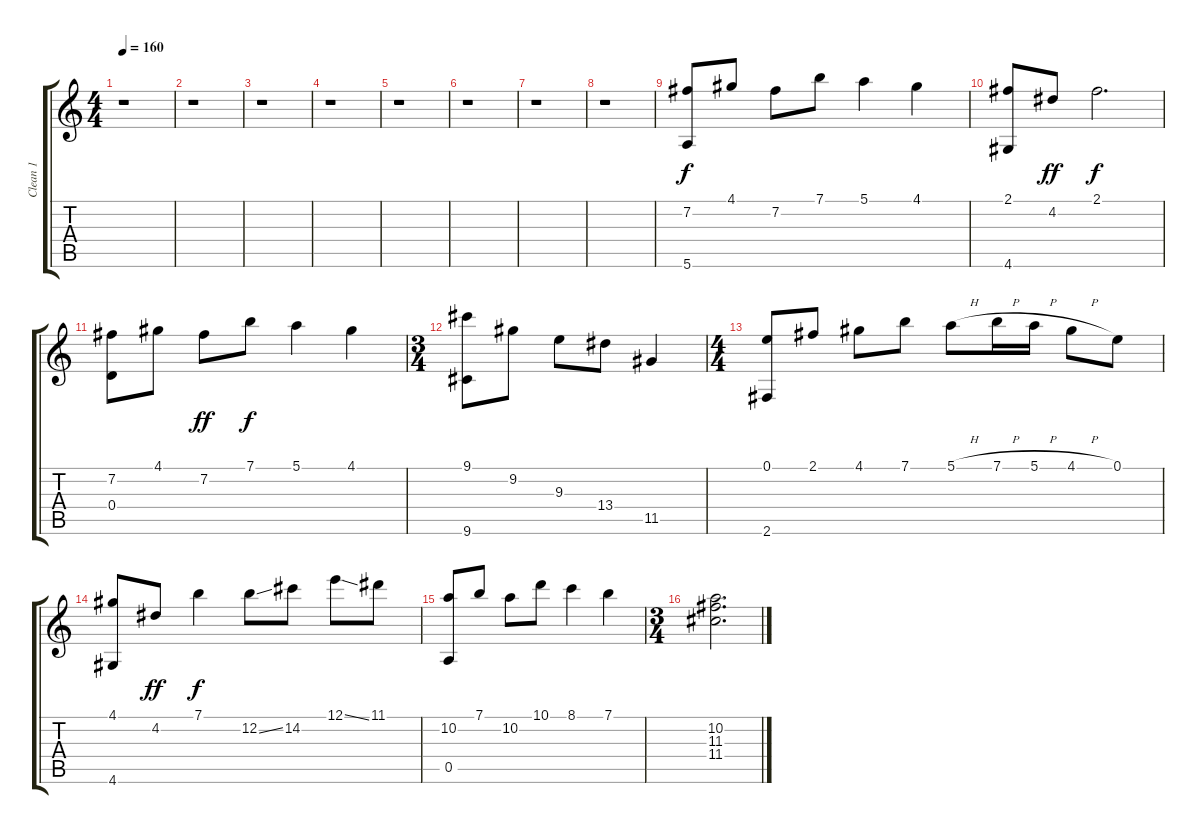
\track ("Clean 1" "Clean 1") {instrument electricguitarclean}
\staff {score tabs}
\tuning (E4 B3 G3 D3 A2 E2) {hide}
\ts (4 4)
\tempo 160
\clef g2
\ks c
r.1{dy f} |
r.1 |
r.1 |
r.1 |
r.1 |
r.1 |
r.1 |
r.1 |
(7.2 5.6).8 4.1.8 7.2.8 7.1.8 5.1.4 4.1.4 |
(2.1 4.6).8 4.2.8{dy ff} 2.1.2{d dy f} |
(7.2 0.4).8 4.1.8 7.2.8{dy ff} 7.1.8{dy f} 5.1.4 4.1.4 |
\ts (3 4)
(9.1 9.6).8 9.2.8 9.3.8 13.4.8 11.5.4 |
\ts (4 4)
(0.1 2.6).8 2.1.8 4.1.8 7.1.8 5.1{h}.8 7.1{h}.16 5.1{h}.16 4.1{h}.8 0.1.8 |
(4.1 4.6).8 4.2.8{dy ff} 7.1.4{dy f} 12.2{ss}.8 14.2.8 12.1{ss}.8 11.1.8 |
(10.2 0.5).8 7.1.8 10.2.8 10.1.8 8.1.4 7.1.4 |
\ts (3 4)
(10.2 11.3 11.4).2{d}
